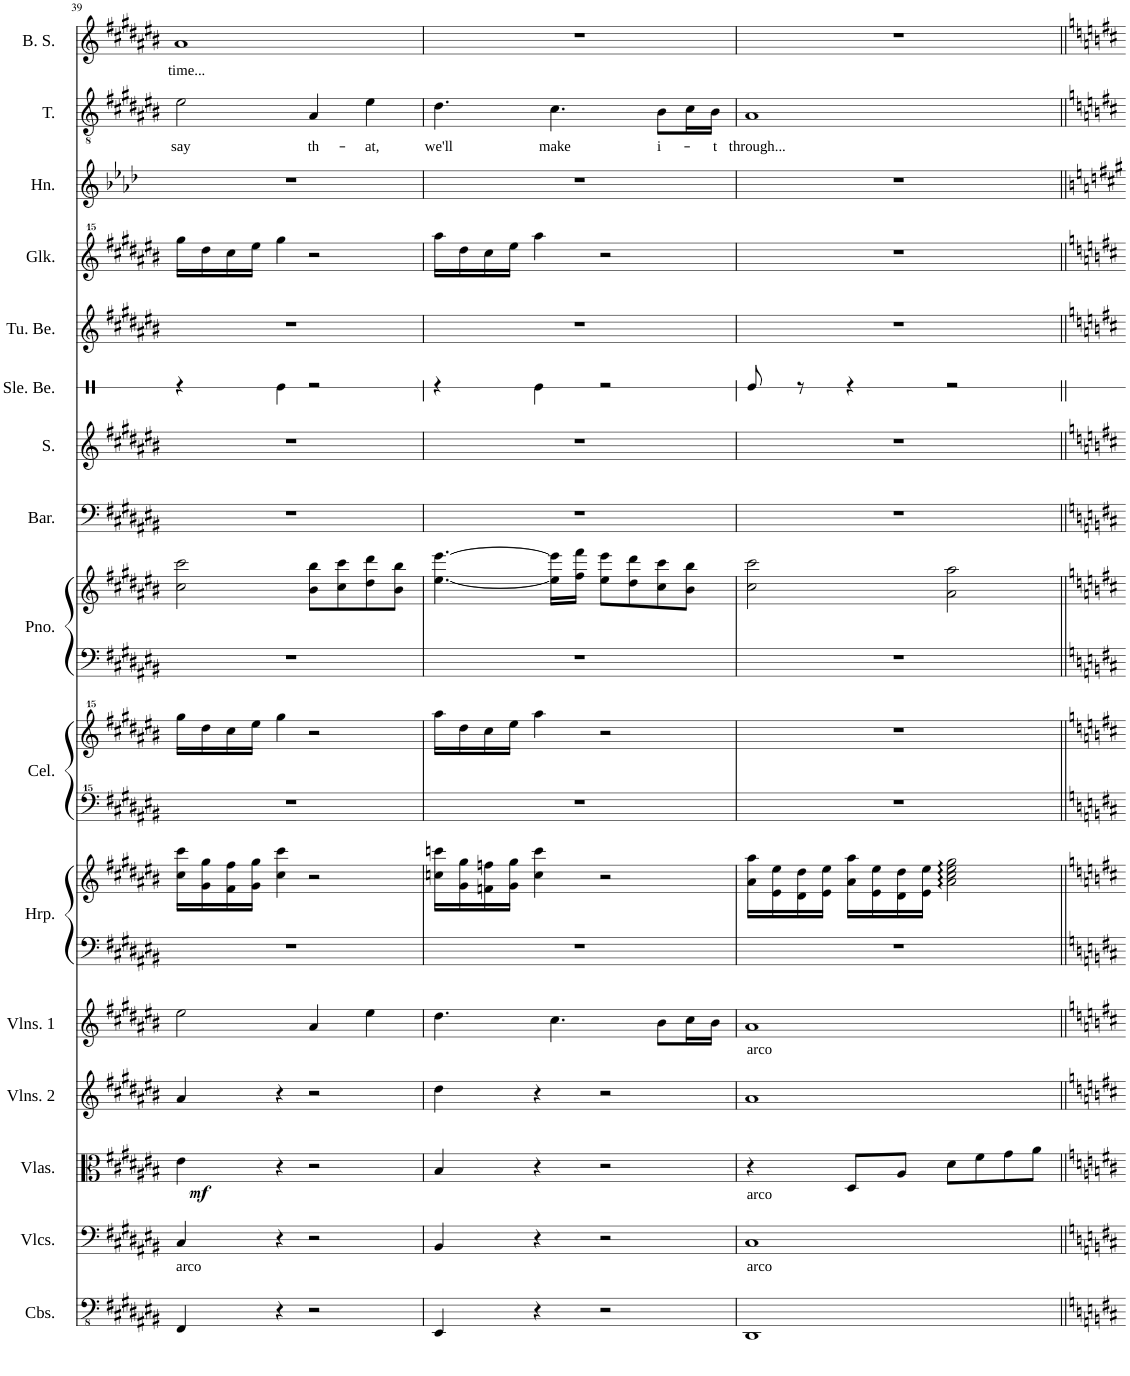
**kern	**kern	**kern	**dynam	**kern	**kern	**kern	**kern	**kern	**kern	**kern	**kern	**kern	**kern	**kern	**kern	**kern	**kern	**kern	**text	**kern	**text
*part16	*part15	*part14	*part14	*part13	*part12	*part11	*part11	*part10	*part10	*part9	*part9	*part8	*part7	*part6	*part5	*part4	*part3	*part2	*part2	*part1	*part1
*staff19	*staff18	*staff17	*staff17	*staff16	*staff15	*staff14	*staff13	*staff12	*staff11	*staff10	*staff9	*staff8	*staff7	*staff6	*staff5	*staff4	*staff3	*staff2	*staff2	*staff1	*staff1
*I"Contrabasses	*I"Violoncellos	*I"Violas	*	*I"Violins 2	*I"Violins 1	*I"Harp	*	*I"Celesta	*	*I"Piano	*	*I"Baritone	*I"Soprano	*I"Sleigh Bells	*I"Tubular Bells	*I"Glockenspiel	*I"Horn	*I"Tenor	*	*I"Boy Soprano	*
*I'Cbs.	*I'Vlcs.	*I'Vlas.	*	*I'Vlns. 2	*I'Vlns. 1	*I'Hrp.	*	*I'Cel.	*	*I'Pno.	*	*I'Bar.	*I'S.	*I'Sle. Be.	*I'Tu. Be.	*I'Glk.	*I'Hn.	*I'T.	*	*I'B. S.	*
!!LO:PB:g=z
*clefFv4	*clefF4	*clefC3	*	*clefG2	*clefG2	*clefF4	*clefG2	*clefF^^4	*clefG^^2	*clefF4	*clefG2	*clefF4	*clefG2	*clefX	*clefG2	*clefG^^2	*clefG2	*clefGv2	*	*clefG2	*
*	*	*	*	*	*	*	*	*	*	*	*	*	*	*	*	*	*Trd4c7	*	*	*	*
*k[f#c#g#d#a#e#b#]	*k[f#c#g#d#a#e#b#]	*k[f#c#g#d#a#e#b#]	*	*k[f#c#g#d#a#e#b#]	*k[f#c#g#d#a#e#b#]	*k[f#c#g#d#a#e#b#]	*k[f#c#g#d#a#e#b#]	*k[f#c#g#d#a#e#b#]	*k[f#c#g#d#a#e#b#]	*k[f#c#g#d#a#e#b#]	*k[f#c#g#d#a#e#b#]	*k[f#c#g#d#a#e#b#]	*k[f#c#g#d#a#e#b#]	*k[]	*k[f#c#g#d#a#e#b#]	*k[f#c#g#d#a#e#b#]	*k[b-e-a-d-]	*k[f#c#g#d#a#e#b#]	*	*k[f#c#g#d#a#e#b#]	*
*M4/4	*M4/4	*M4/4	*	*M4/4	*M4/4	*M4/4	*M4/4	*M4/4	*M4/4	*M4/4	*M4/4	*M4/4	*M4/4	*M4/4	*M4/4	*M4/4	*M4/4	*M4/4	*	*M4/4	*
=39	=39	=39	=39	=39	=39	=39	=39	=39	=39	=39	=39	=39	=39	=39	=39	=39	=39	=39	=39	=39	=39
!LO:TX:a:t=arco	!	!	!	!	!	!	!	!	!	!	!	!	!	!	!	!	!	!	!	!	!
!	!	!	!LO:DY:b	!	!	!	!	!	!	!	!	!	!	!	!	!	!	!	!LO:LY:b	!	!LO:LY:b
4FFF#/	4C#/	4e#\	mf	4a#/	2ee#\	1r	16cc#\ 16ccc#\LL	1r	16gggg#\LL	1r	2cc#\ 2ccc#\	1r	1r	4r	1r	16gggg#\LL	1r	2e#\	say	1a#	time...
.	.	.	.	.	.	.	16g#\ 16gg#\	.	16dddd#\	.	.	.	.	.	.	16dddd#\	.	.	.	.	.
.	.	.	.	.	.	.	16f#\ 16ff#\	.	16cccc#\	.	.	.	.	.	.	16cccc#\	.	.	.	.	.
.	.	.	.	.	.	.	16g#\ 16gg#\JJ	.	16eeee#\JJ	.	.	.	.	.	.	16eeee#\JJ	.	.	.	.	.
4r	4r	4r	.	4r	.	.	4cc#\ 4ccc#\	.	4gggg#\	.	.	.	.	4Re\	.	4gggg#\	.	.	.	.	.
!	!	!	!	!	!	!	!	!	!	!	!	!	!	!	!	!	!	!	!LO:LY:b	!	!
2r	2r	2r	.	2r	4a#/	.	2r	.	2r	.	8b#\ 8bb#\L	.	.	2r	.	2r	.	4A#/	th-	.	.
.	.	.	.	.	.	.	.	.	.	.	8cc#\ 8ccc#\	.	.	.	.	.	.	.	.	.	.
!	!	!	!	!	!	!	!	!	!	!	!	!	!	!	!	!	!	!	!LO:LY:b	!	!
.	.	.	.	.	4ee#\	.	.	.	.	.	8dd#\ 8ddd#\	.	.	.	.	.	.	4e#\	-at,	.	.
.	.	.	.	.	.	.	.	.	.	.	8b#\ 8bb#\J	.	.	.	.	.	.	.	.	.	.
=40	=40	=40	=40	=40	=40	=40	=40	=40	=40	=40	=40	=40	=40	=40	=40	=40	=40	=40	=40	=40	=40
!	!	!	!	!	!	!	!	!	!	!	!	!	!	!	!	!	!	!	!LO:LY:b	!	!
4EEE#/	4BB#/	4B#/	.	4dd#\	4.dd#\	1r	16ccn\ 16cccn\LL	1r	16aaaa#\LL	1r	[4.ee#\ [4.eee#\	1r	1r	4r	1r	16aaaa#\LL	1r	4.d#\	we'll	1r	.
.	.	.	.	.	.	.	16g#\ 16gg#\	.	16dddd#\	.	.	.	.	.	.	16dddd#\	.	.	.	.	.
.	.	.	.	.	.	.	16fn\ 16ffn\	.	16cccc#\	.	.	.	.	.	.	16cccc#\	.	.	.	.	.
.	.	.	.	.	.	.	16g#\ 16gg#\JJ	.	16eeee#\JJ	.	.	.	.	.	.	16eeee#\JJ	.	.	.	.	.
4r	4r	4r	.	4r	.	.	4cc\ 4ccc\	.	4aaaa#\	.	.	.	.	4Re\	.	4aaaa#\	.	.	.	.	.
!	!	!	!	!	!	!	!	!	!	!	!	!	!	!	!	!	!	!	!LO:LY:b	!	!
.	.	.	.	.	4.cc#\	.	.	.	.	.	16ee#\] 16eee#\]LL	.	.	.	.	.	.	4.c#\	make	.	.
.	.	.	.	.	.	.	.	.	.	.	16ff#\ 16fff#\JJ	.	.	.	.	.	.	.	.	.	.
2r	2r	2r	.	2r	.	.	2r	.	2r	.	8ee#\ 8eee#\L	.	.	2r	.	2r	.	.	.	.	.
.	.	.	.	.	.	.	.	.	.	.	8dd#\ 8ddd#\	.	.	.	.	.	.	.	.	.	.
!	!	!	!	!	!	!	!	!	!	!	!	!	!	!	!	!	!	!	!LO:LY:b	!	!
.	.	.	.	.	8b#\L	.	.	.	.	.	8cc#\ 8ccc#\	.	.	.	.	.	.	8B#\L	i-	.	.
.	.	.	.	.	16cc#\L	.	.	.	.	.	8b#\ 8bb#\J	.	.	.	.	.	.	16c#\L	.	.	.
!	!	!	!	!	!	!	!	!	!	!	!	!	!	!	!	!	!	!	!LO:LY:b	!	!
.	.	.	.	.	16b#\JJ	.	.	.	.	.	.	.	.	.	.	.	.	16B#\JJ	-t	.	.
=41	=41	=41	=41	=41	=41	=41	=41	=41	=41	=41	=41	=41	=41	=41	=41	=41	=41	=41	=41	=41	=41
!	!	!	!	!LO:TX:a:t=arco	!	!	!	!	!	!	!	!	!	!	!	!	!	!	!	!	!
!	!LO:TX:a:t=arco	!	!	!	!	!	!	!	!	!	!	!	!	!	!	!	!	!	!	!	!
!LO:TX:a:t=arco	!	!	!	!	!	!	!	!	!	!	!	!	!	!	!	!	!	!	!	!	!
!	!	!	!	!	!	!	!	!	!	!	!	!	!	!	!	!	!	!	!LO:LY:b	!	!
1DDD#	1C#	4r	.	1a#	1a#	1r	16a#\ 16aa#\LL	1r	1r	1r	2cc#\ 2ccc#\	1r	1r	8Re/	1r	1r	1r	1A#	through...	1r	.
.	.	.	.	.	.	.	16e#\ 16ee#\	.	.	.	.	.	.	.	.	.	.	.	.	.	.
.	.	.	.	.	.	.	16d#\ 16dd#\	.	.	.	.	.	.	8r	.	.	.	.	.	.	.
.	.	.	.	.	.	.	16e#\ 16ee#\JJ	.	.	.	.	.	.	.	.	.	.	.	.	.	.
.	.	8D#/L	.	.	.	.	16a#\ 16aa#\LL	.	.	.	.	.	.	4r	.	.	.	.	.	.	.
.	.	.	.	.	.	.	16e#\ 16ee#\	.	.	.	.	.	.	.	.	.	.	.	.	.	.
.	.	8A#/J	.	.	.	.	16d#\ 16dd#\	.	.	.	.	.	.	.	.	.	.	.	.	.	.
.	.	.	.	.	.	.	16e#\ 16ee#\JJ	.	.	.	.	.	.	.	.	.	.	.	.	.	.
.	.	8d#\L	.	.	.	.	2a#\ 2cc#\ 2ee#\ 2gg#\	.	.	.	2a#\ 2aa#\	.	.	2r	.	.	.	.	.	.	.
.	.	8f#\	.	.	.	.	.	.	.	.	.	.	.	.	.	.	.	.	.	.	.
.	.	8g#\	.	.	.	.	.	.	.	.	.	.	.	.	.	.	.	.	.	.	.
.	.	8a#\J	.	.	.	.	.	.	.	.	.	.	.	.	.	.	.	.	.	.	.
=||	=||	=||	=||	=||	=||	=||	=||	=||	=||	=||	=||	=||	=||	=||	=||	=||	=||	=||	=||	=||	=||
*-	*-	*-	*-	*-	*-	*-	*-	*-	*-	*-	*-	*-	*-	*-	*-	*-	*-	*-	*-	*-	*-
